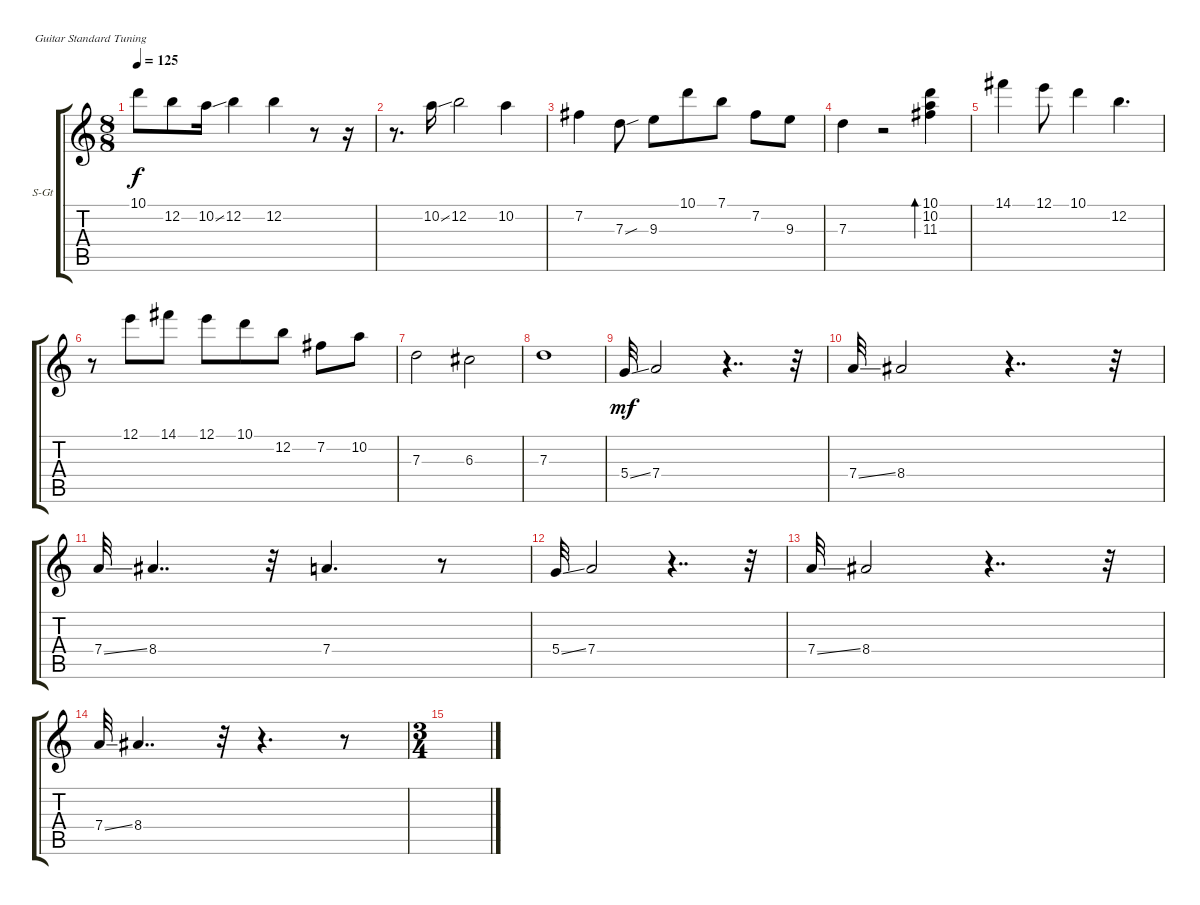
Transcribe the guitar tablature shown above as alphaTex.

\defaultSystemsLayout 4
\bracketExtendMode groupsimilarinstruments
\firstSystemTrackNameOrientation horizontal
\otherSystemsTrackNameOrientation horizontal
\track ("Steel Guitar" "S-Gt") {instrument acousticguitarsteel}
\staff {score tabs}
\tuning (E4 B3 G3 D3 A2 E2)
\ts (8 8)
\tempo 125
\clef g2
\ks c
10.1.8{dy f} 12.2.8 10.2{ss}.16 12.2.4 12.2.4 r.8 r.16 |
r.8{d} 10.2{ss}.16 12.2.2 10.2.4 |
7.2.4 7.3{sou}.8 9.3.8 10.1.8 7.1.8 7.2.8 9.3.8 |
7.3.4 r.2 (10.2 10.1 11.3).4{bd 198} |
14.1.4 12.1.8 10.1.4 12.2.4{d} |
r.8 12.1.8 14.1.8 12.1.8 10.1.8 12.2.8 7.2.8 10.2.8 |
7.3.2 6.3.2 |
7.3.1 |
5.4{ss}.32{dy mf} 7.4.2 r.4{dd} r.32 |
7.4{ss}.32 8.4.2 r.4{dd} r.32 |
7.4{ss}.32 8.4.4{dd} r.32 7.4.4{d} r.8 |
5.4{ss}.32 7.4.2 r.4{dd} r.32 |
7.4{ss}.32 8.4.2 r.4{dd} r.32 |
7.4{ss}.32 8.4.4{dd} r.32 r.4{d} r.8 |
\ts (3 4)
